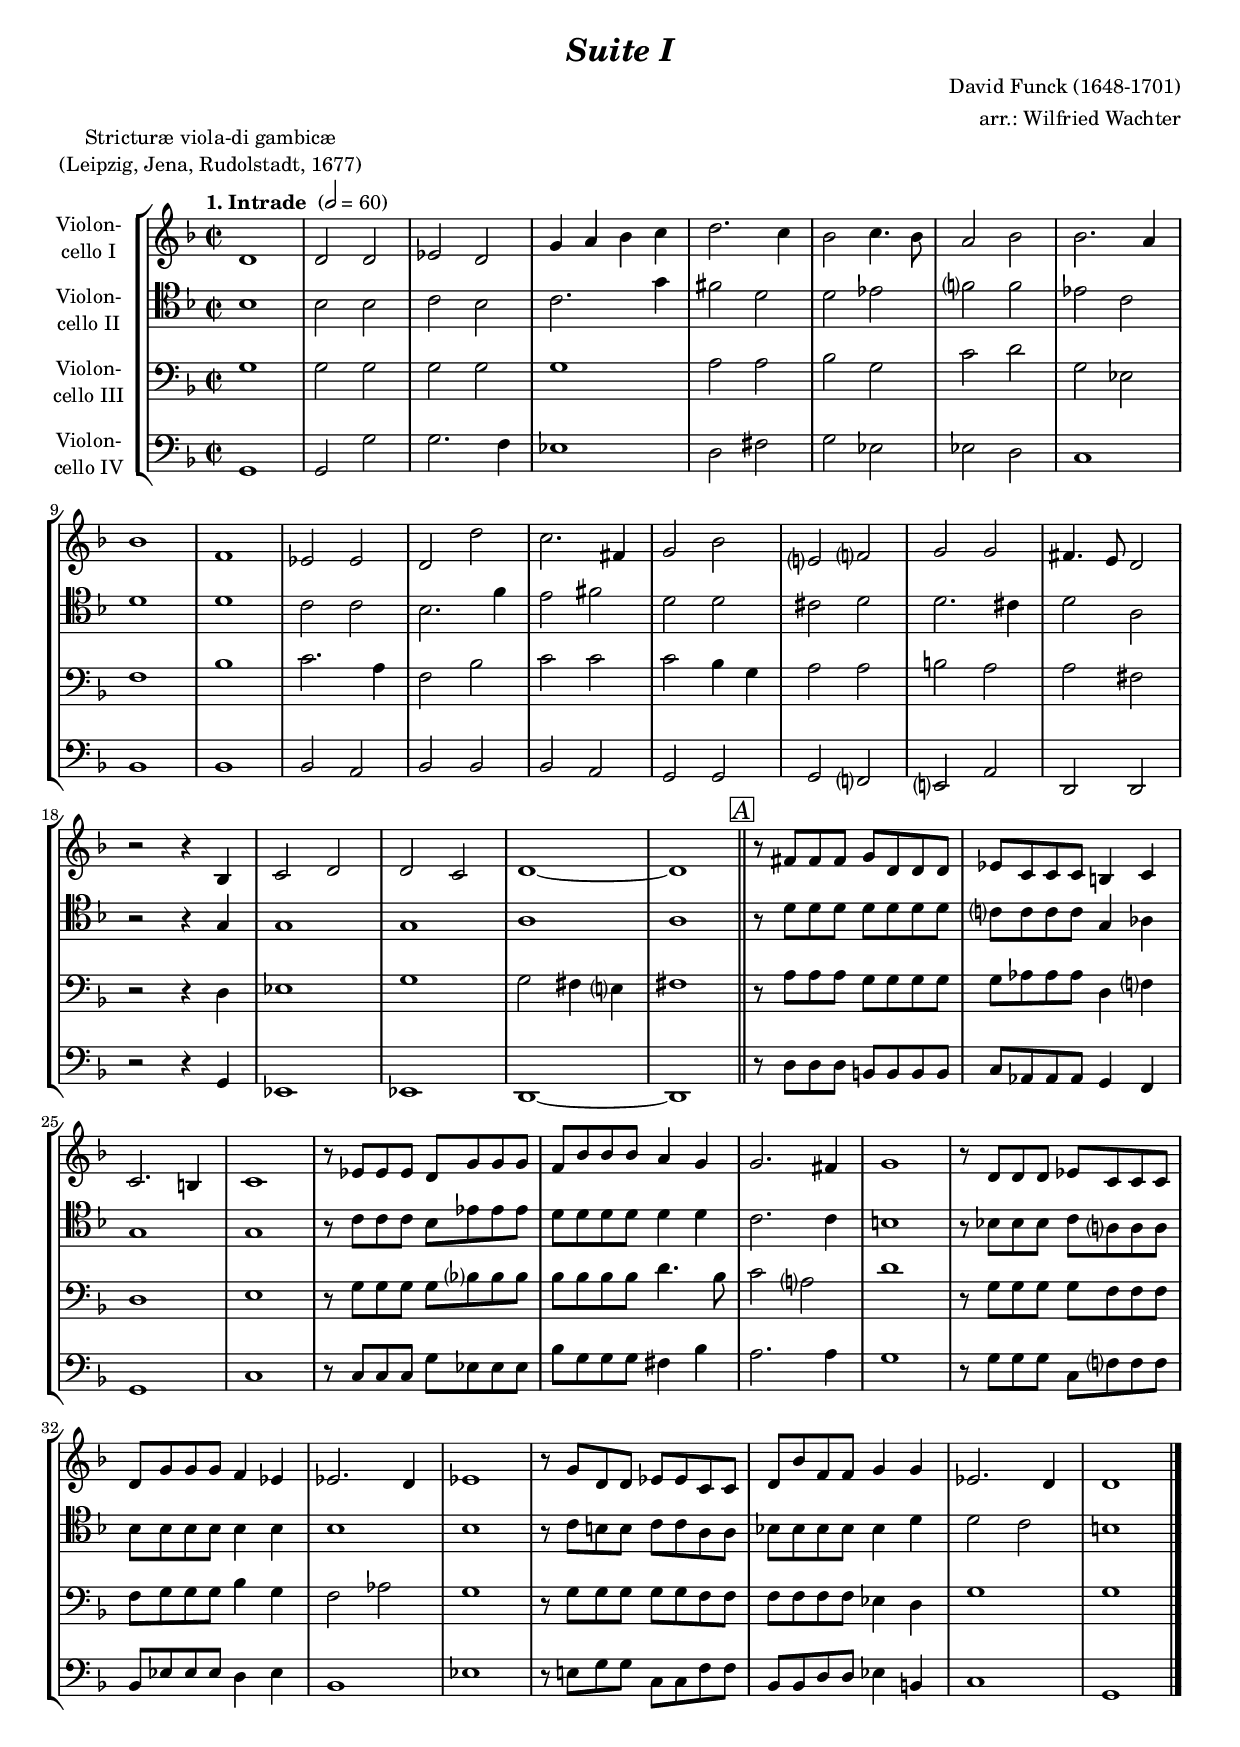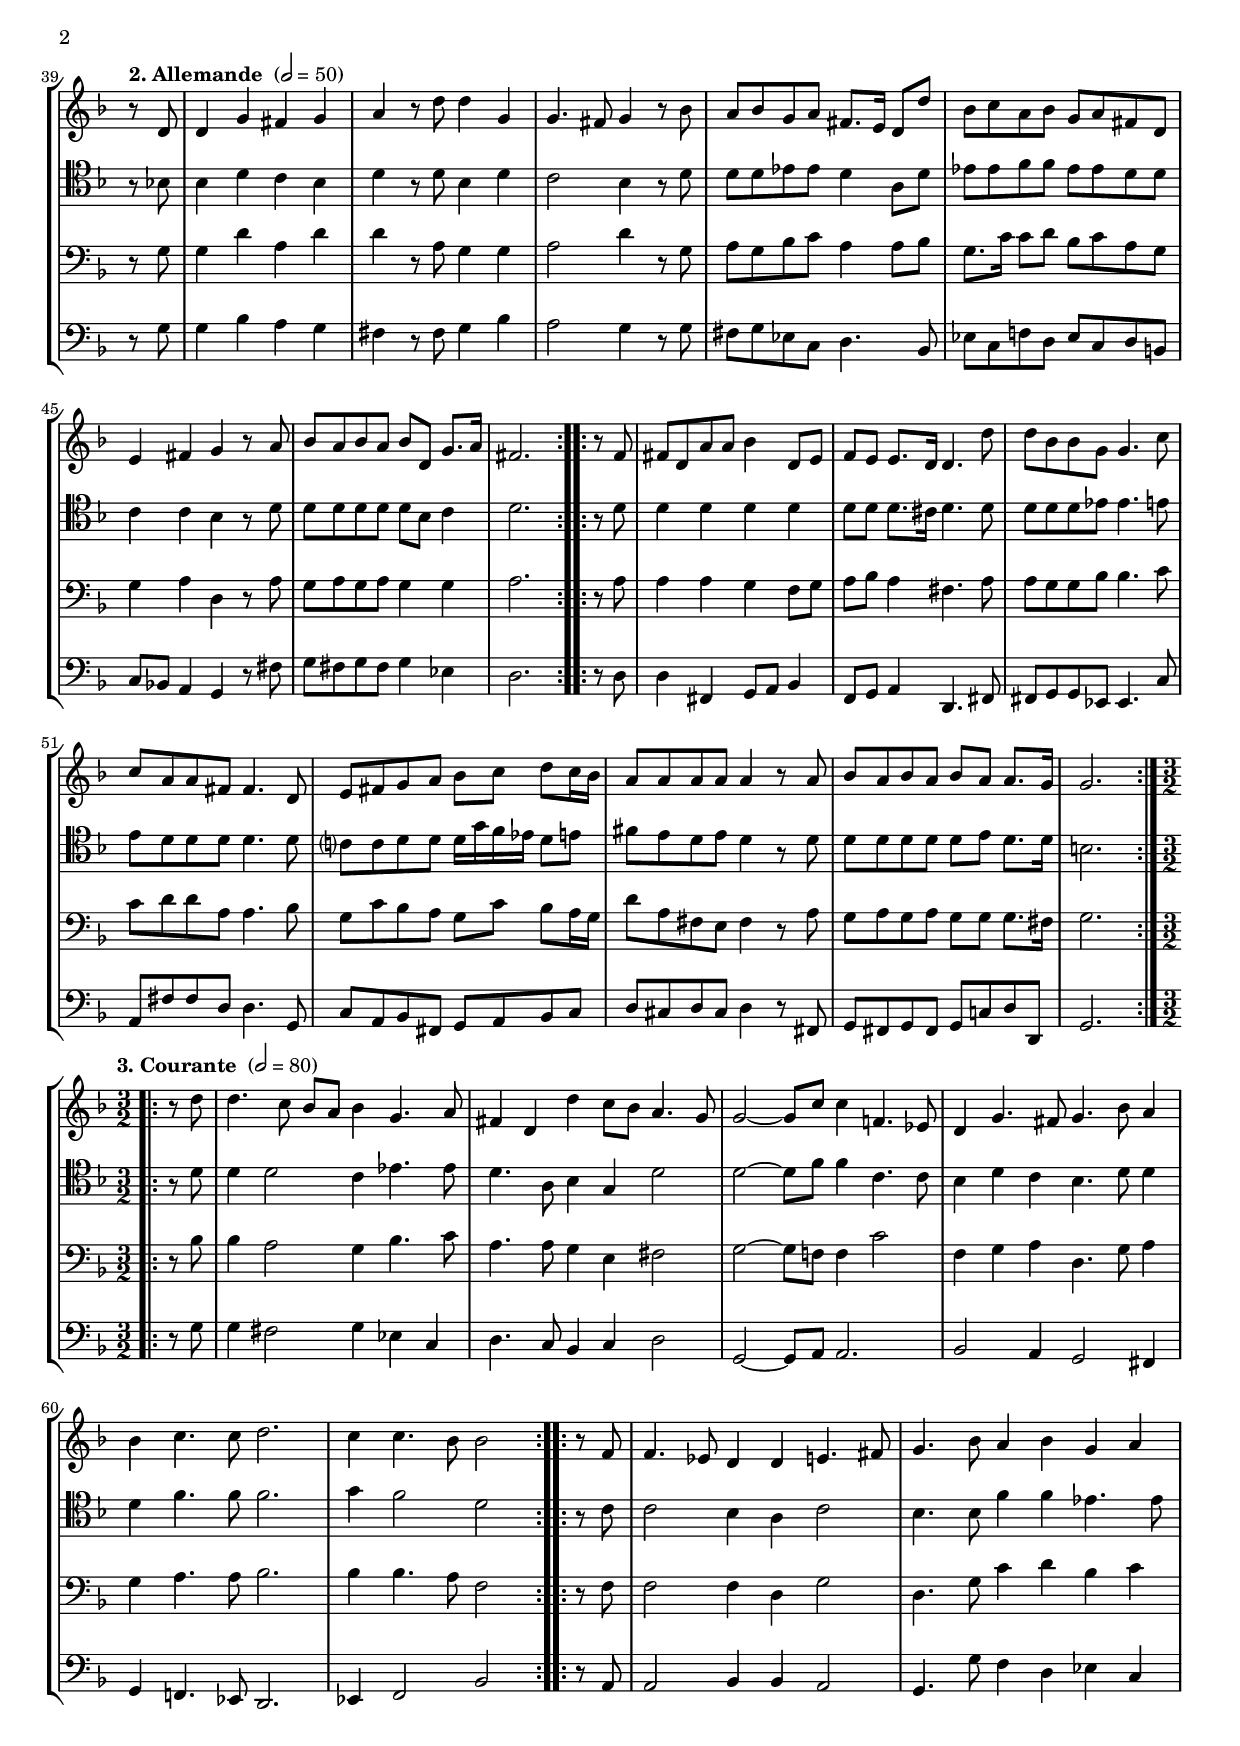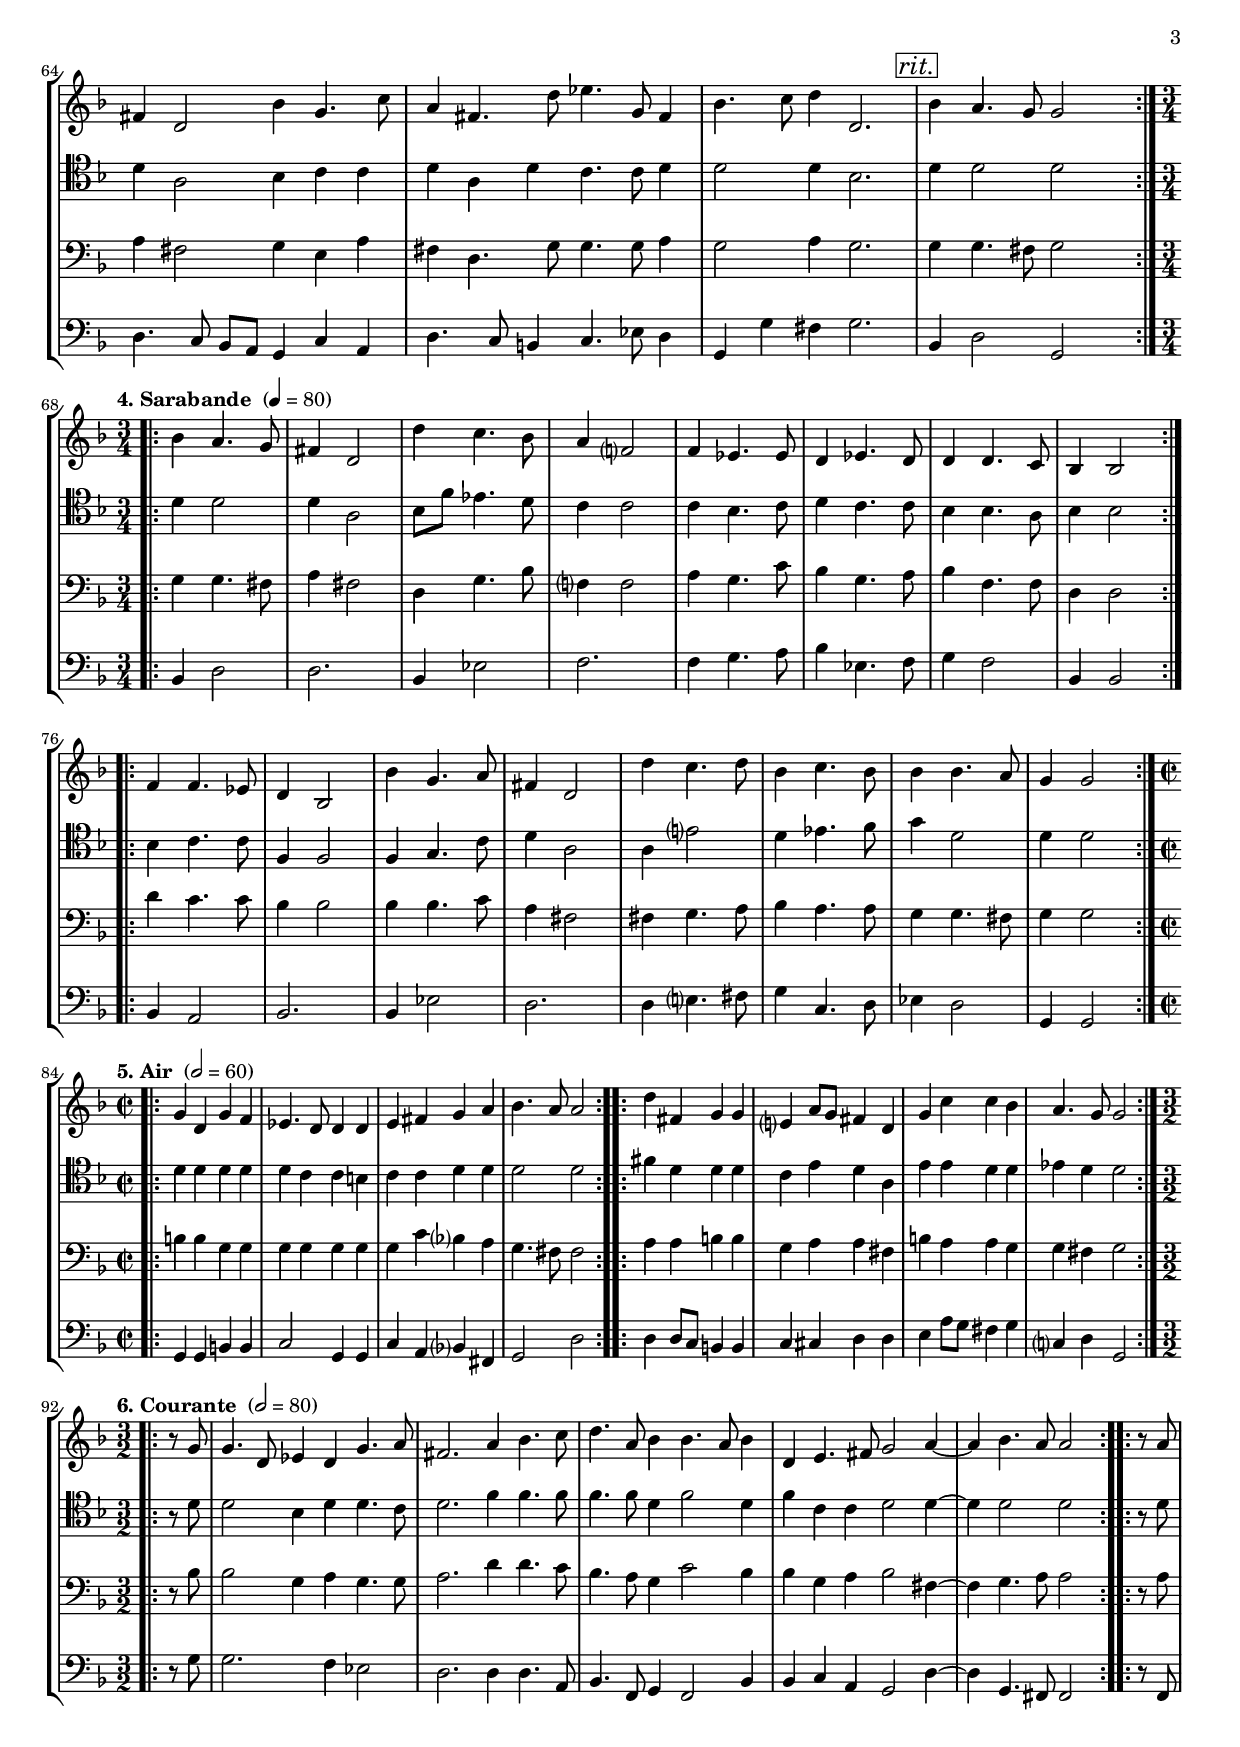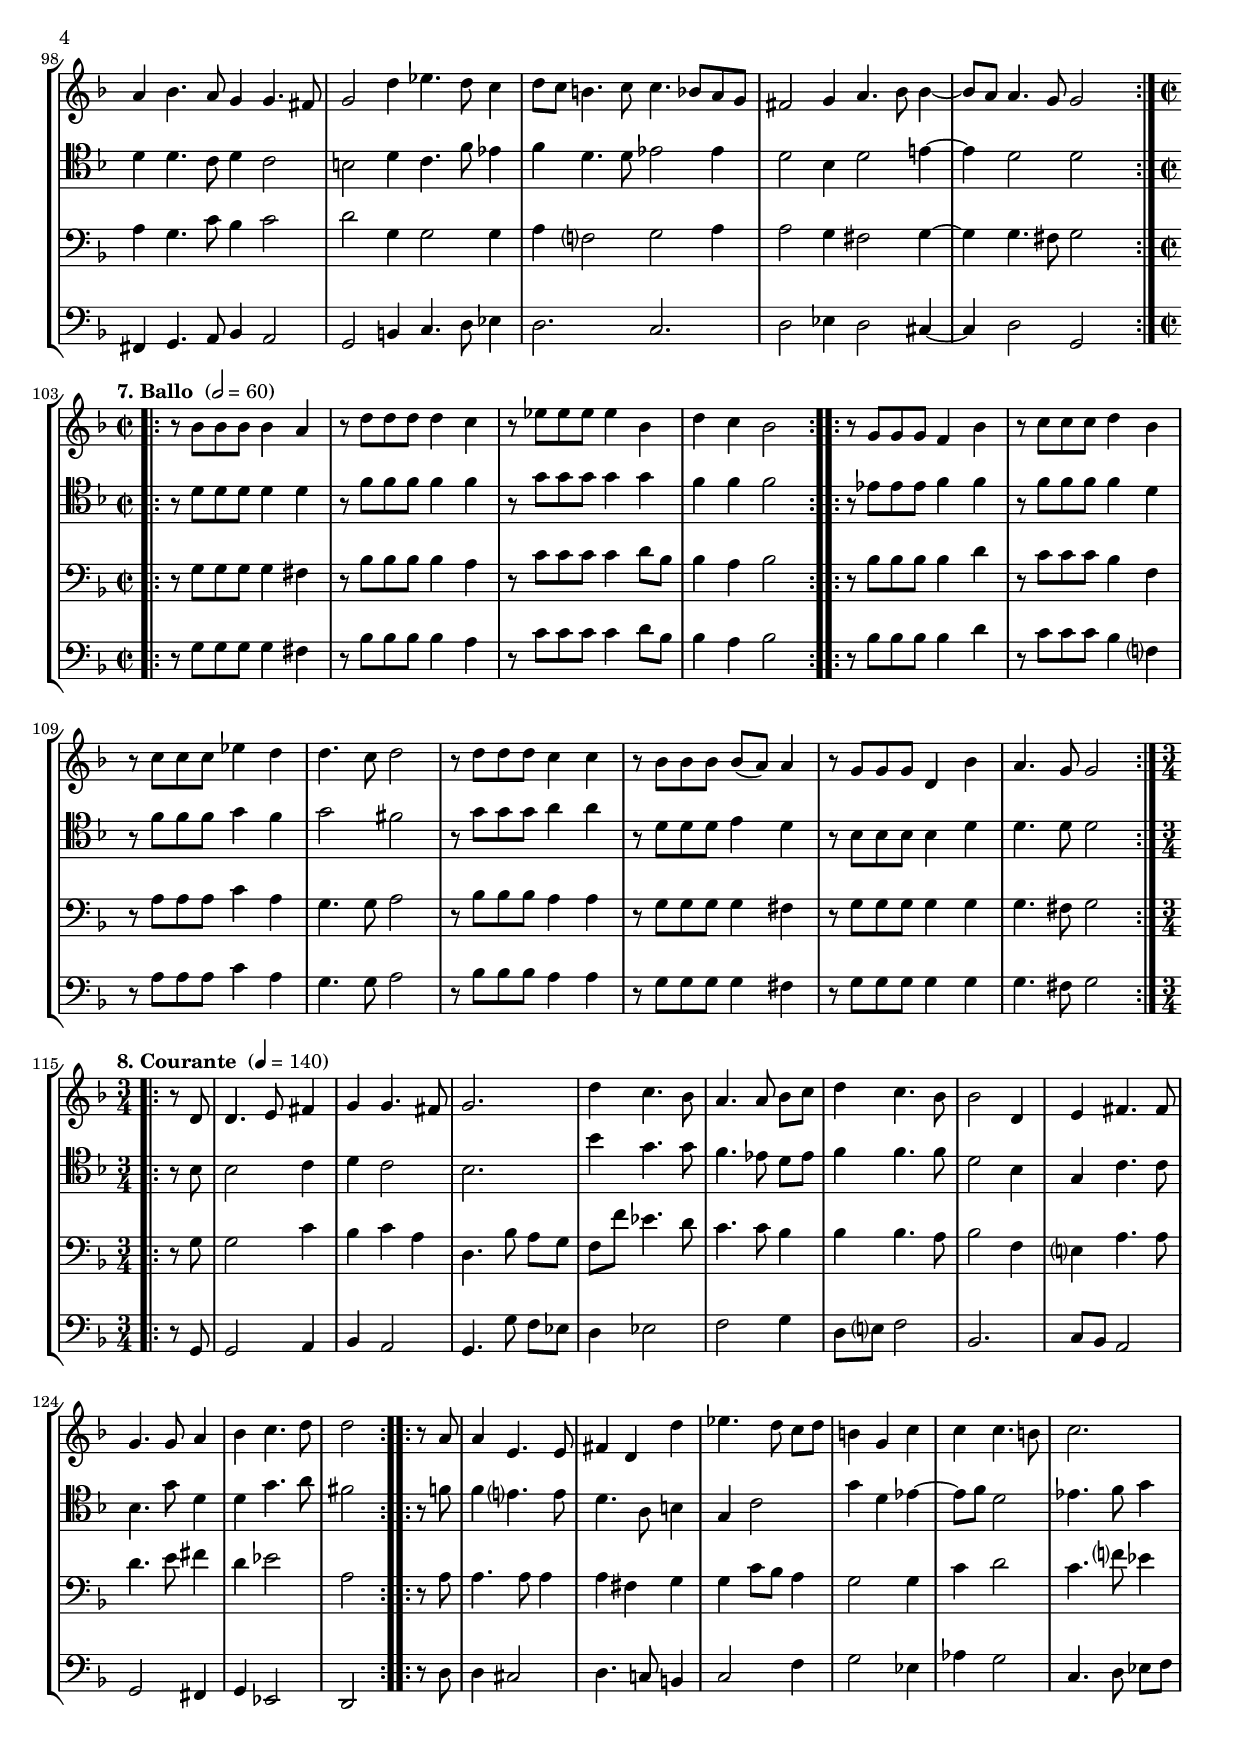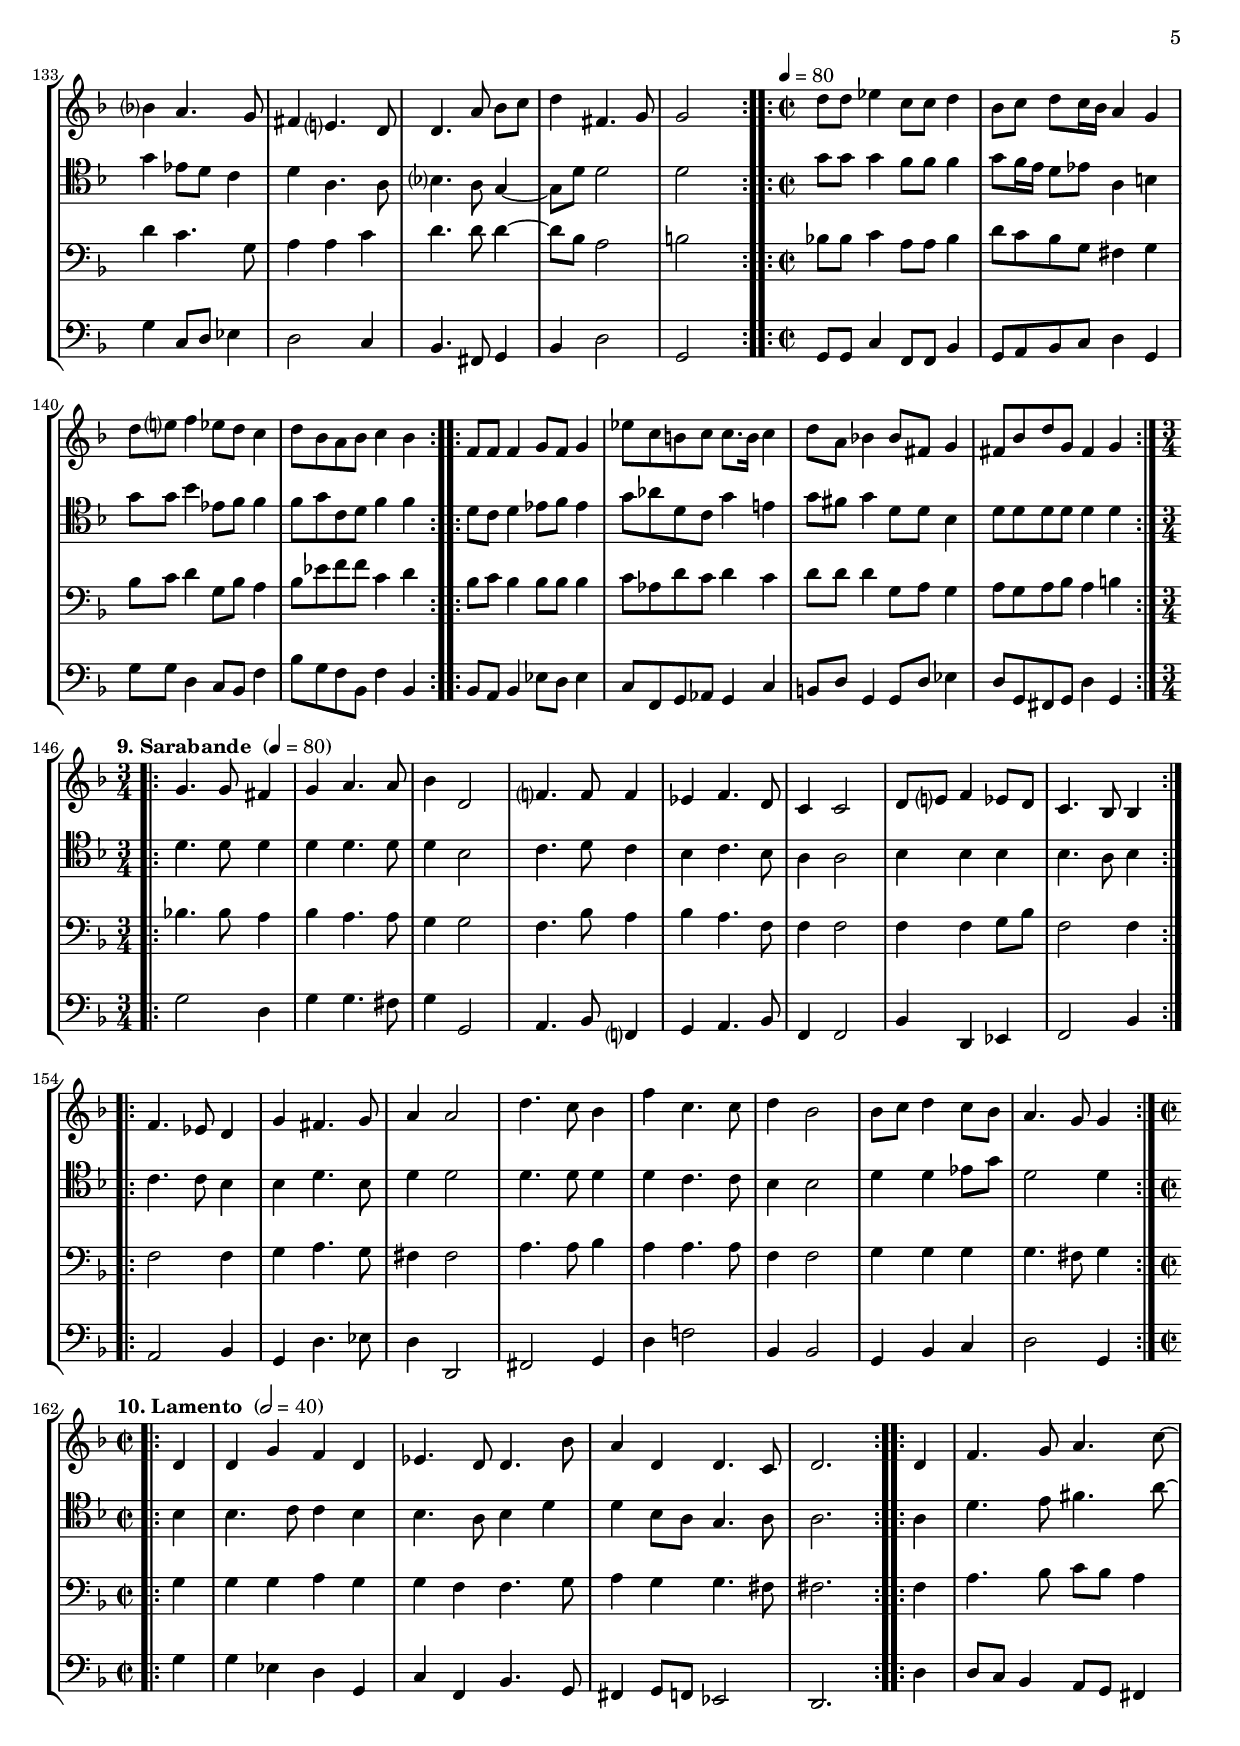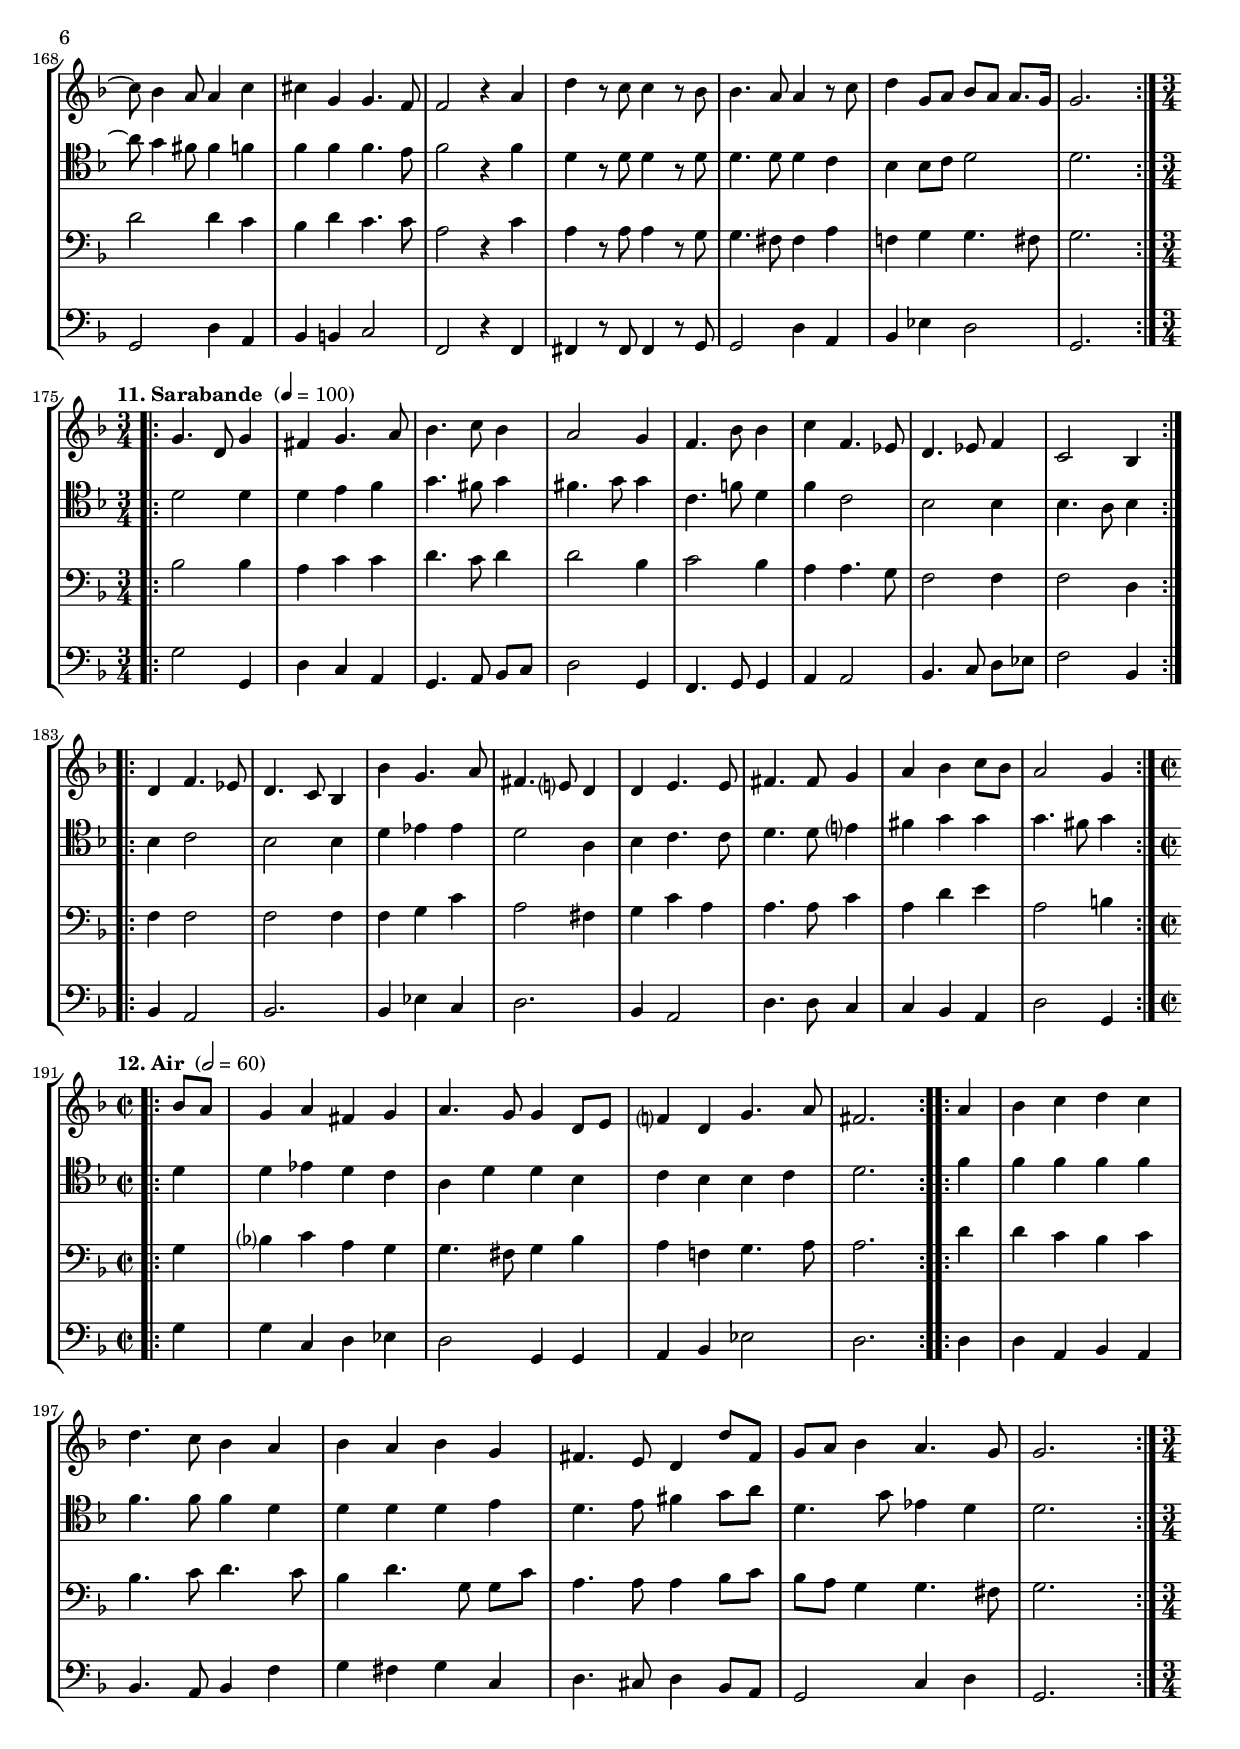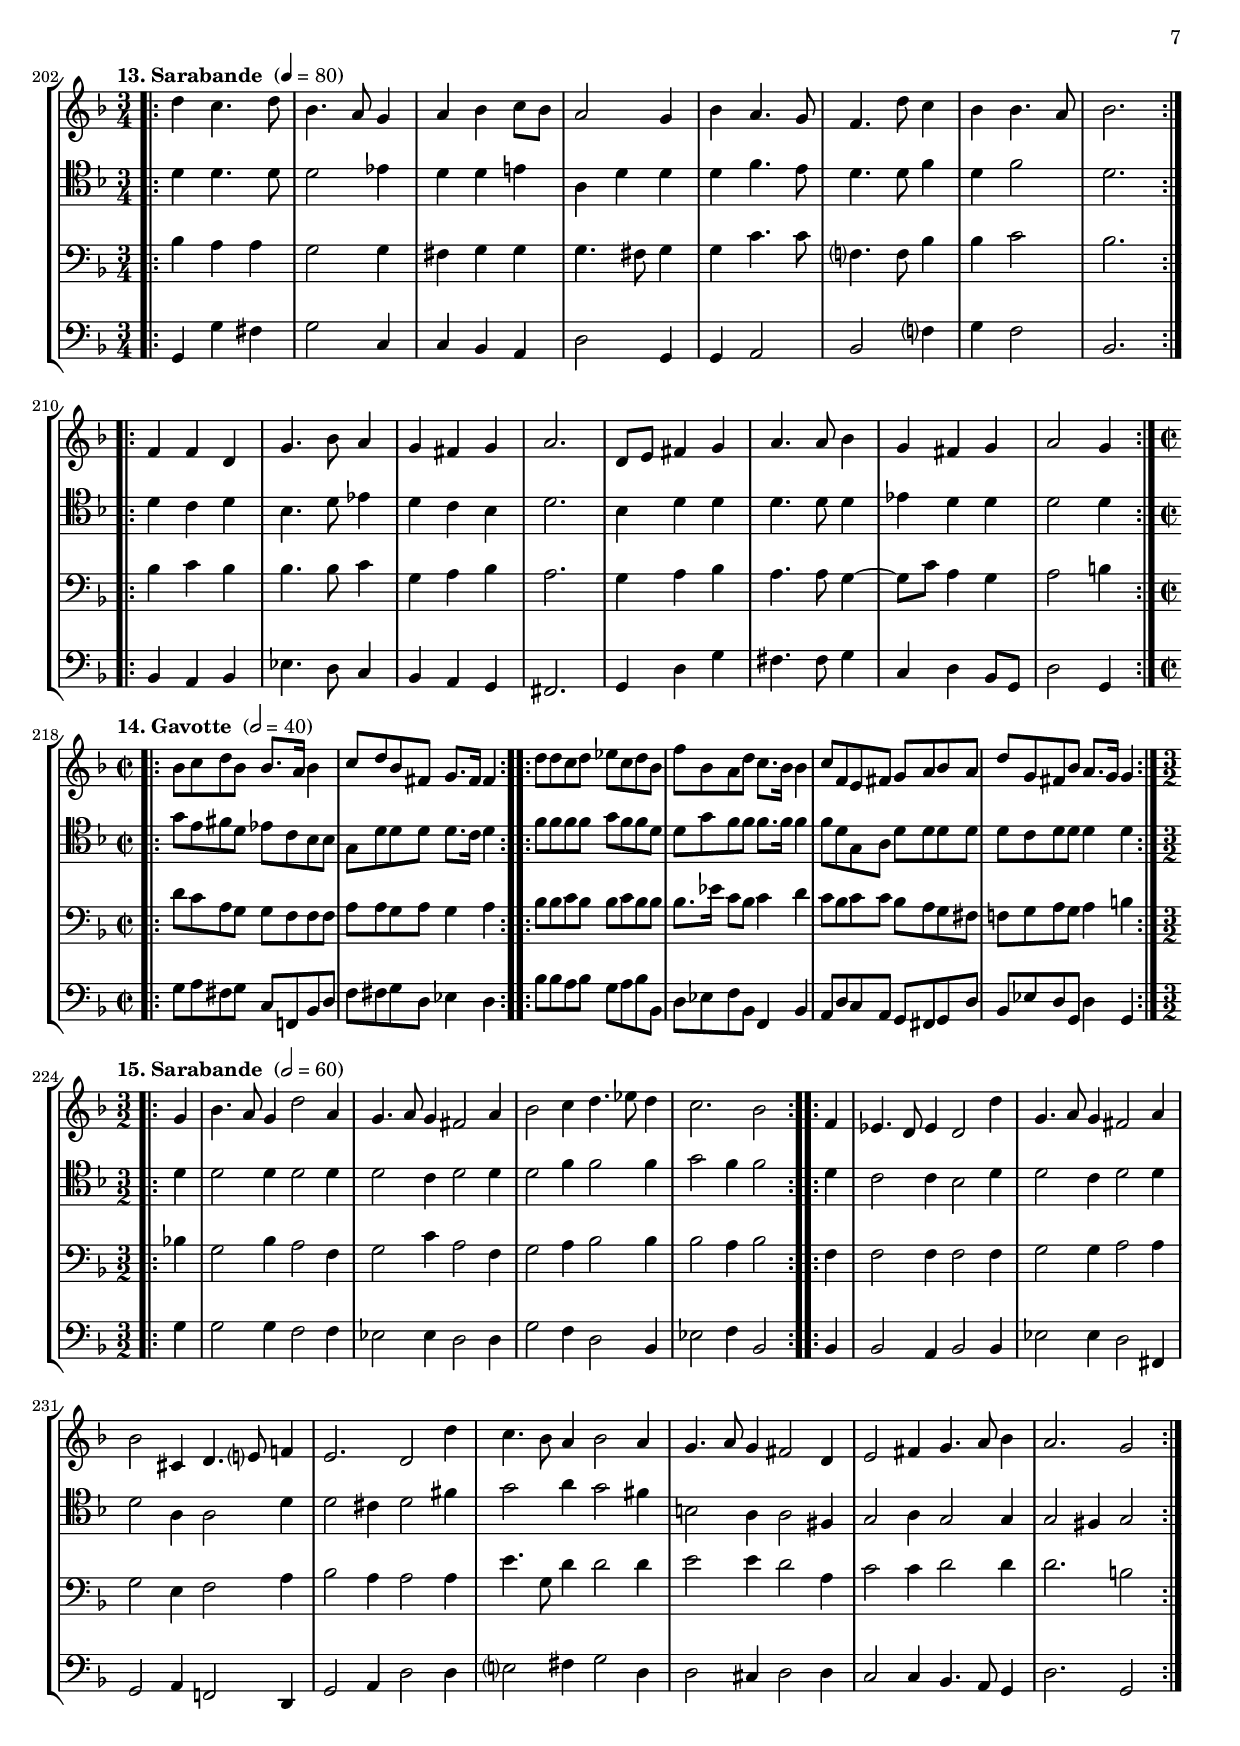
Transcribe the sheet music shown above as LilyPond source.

\version "2.18.2"
\include "deutsch.ly"
  
#(set-global-staff-size 17.5)

\header {
  title     = \markup \bold \italic "Suite I"
  composer  = "David Funck (1648-1701)"
  arranger  = "arr.: Wilfried Wachter"
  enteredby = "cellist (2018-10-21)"
  piece     = \markup \center-column {
    "Stricturæ viola-di gambicæ"
    "(Leipzig, Jena, Rudolstadt, 1677)"
    }
}

voiceconsts = {
  \key f \major
  \clef "bass"
%  \numericTimeSignature
  \compressFullBarRests
  % Set default beaming for all staves
% \set Timing.beamExceptions = #'()
% \set Timing.baseMoment     = #(ly:make-moment 1 4)
% \set Timing.beatStructure  = #'(1 1 1)
}

micl = "clarinet"
mifl = "flute"
miob = "oboe"
mifh = "french horn"
misx = "tenor sax"
mist = "string ensemble 1"
miba = "cello"

introa = {        \tempo "1. Intrade "    2=60  \time 2/2 }
introb = { \break \tempo "2. Allemande "  2=50 }
introc = { \break \tempo "3. Courante "   2=80  \time 3/2 }
introd = { \break \tempo "4. Sarabande "  4=80  \time 3/4 }
introe = { \break \tempo "5. Air "        2=60  \time 2/2 }
introf = { \break \tempo "6. Courante "   2=80  \time 3/2 }
introg = { \break \tempo "7. Ballo "      2=60  \time 2/2 }
introh = { \break \tempo "8. Courante "   4=140 \time 3/4 }
introi = { \break \tempo "9. Sarabande "  4=80  \time 3/4 }
introk = { \break \tempo "10. Lamento "   2=40  \time 2/2 }
introl = { \break \tempo "11. Sarabande " 4=100 \time 3/4 }
introm = { \break \tempo "12. Air "       2=60  \time 2/2 }
intron = { \break \tempo "13. Sarabande " 4=80  \time 3/4 }
introo = { \break \tempo "14. Gavotte "   2=40  \time 2/2 }
introp = { \break \tempo "15. Sarabande " 2=60  \time 3/2 }

rit  = \mark \markup \box \italic "rit."
boxa = { \bar "||" \mark \markup \box \italic "A" }

va = \relative c' {
  \voiceconsts
  \clef "treble"

  \introa
  d1
  d2 d
  es d
  g4 a b c
  d2. c4
  b2 c4. b8
  a2 b
  b2. a4
  b1
  f
  es2 es
  d d'

  c2. fis,4
  g2 b
  e,? f?
  g g
  fis4. e8 d2
  r r4 b
  c2 d
  d c
  d1~
  d \boxa
  r8 fis fis fis g d d d
  
  es c c c h4 c
  c2. h4
  c1
  r8 es es es d g g g
  f b b b a4 g
  g2. fis4
  g1

  r8 d d d es c c c
  d g g g f4 es
  es2. d4
  es1
  r8 g d d es es c c
  d b' f f g4 g
  es2. d4
  d1 \bar "|."

  \introb
  \repeat volta 2 {
    \partial 4 r8 d
    d4 g fis g
    a r8 d d4 g,
    g4. fis8 g4 r8 b
    a b g a fis8.[ e16] d8 d'
    b c a b g a fis d

    e4 fis g r8 a
    b a b a b d, g8.[ a16]
    fis2.
  }
  \repeat volta 2 {
    r8 fis
    fis d a' a b4 d,8 e
    f e e8.[ d16] d4. d'8
    d b b g g4. c8

    c a a fis fis4. d8
    e fis g a b c d[ c16 b]
    a8 a a a a4 r8 a
    b a b a b a a8.[ g16]
    g2.
  }

  \introc
  \repeat volta 2 {
    \partial 4 r8 d'
    d4. c8 b[ a] b4 g4. a8
    fis4 d d' c8 b a4. g8
    g2~ g8 c c4 f,!4. es8
    d4 g4. fis8 g4. b8 a4
    b c4. c8 d2.

    c4 c4. b8 b2
  }
  \repeat volta 2 {
    r8 f
    f4. es8 d4 d e4. fis8
    g4. b8 a4 b g a
    fis d2 b'4 g4. c8
    a4 fis4. d'8 es4. g,8 fis4

    b4. c8 d4 d,2. \rit
    b'4 a4. g8 g2 s4
  }

  \introd
  \repeat volta 2 {
    b a4. g8
    fis4 d2
    d'4 c4. b8
    a4 f?2
    f4 es4. es8
    d4 es4. d8

    d4 d4. c8
    b4 b2
  }
  \repeat volta 2 {
    f'4 f4. es8
    d4 b2
    b'4 g4. a8
    fis4 d2
    d'4 c4. d8
    b4 c4. b8
    b4 b4. a8
    g4 g2
  }

  \introe
  \repeat volta 2 {
    g4 d g f
    es4. d8 d4 d
    e fis g a
    b4. a8 a2
  }
  \repeat volta 2 {
    d4 fis, g g
    e? a8 g fis4 d
    g c c b

    a4. g8 g2
  }

  \introf
  \repeat volta 2 {
    \partial 4 r8 g
    g4. d8 es4 d g4. a8
    fis2. a4 b4. c8
    d4. a8 b4 b4. a8 b4
    d, e4. fis8 g2 a4~

    a b4. a8 a2
  }
  \repeat volta 2 {
    r8 a
    a4 b4. a8 g4 g4. fis8
    g2 d'4 es4. d8 c4
    d8 c h4. c8 c4. b8 a g
    fis2 g4 a4. b8 b4~

    b8 a a4. g8 g2 s4
  }

  \introg
  \repeat volta 2 {
    r8 b b b b4 a
    r8 d d d d4 c
    r8 es es es es4 b
    d c b2
  }
  \repeat volta 2 {
    r8 g g g f4 b

    r8 c c c d4 b
    r8 c c c es4 d
    d4. c8 d2
    r8 d d d c4 c
    r8 b b b b( a) a4
    r8 g g g d4 b'
    a4. g8 g2
  }

  \introh
  \repeat volta 2 {
    \partial 4 r8 d
    d4. e8 fis4
    g g4. fis8
    g2.
    d'4 c4. b8
    a4. a8 b[ c]
    d4 c4. b8
    b2 d,4
    e fis4. fis8

    g4. g8 a4
    b c4. d8
    d2
  }
  \repeat volta 2 {
    r8 a
    a4 e4. e8
    fis4 d d'
    es4. d8 c[ d]
    h4 g c
    c c4. h8
    c2.

    b?4 a4. g8
    fis4 e?4. d8
    d4. a'8 b[ c]
    d4 fis,4. g8
    g2 s4
  }

  \tempo 4=80 \time 2/2
  \repeat volta 2 {
    d'8 d es4 c8 c d4
    b8 c d[ c16 b] a4 g

    d'8 e? f4 es8 d c4
    d8 b a b c4 b
  }
  \repeat volta 2 {
    f8 f f4 g8 f g4
    es'8 c h c c8. h16 c4
    d8 a b!4 b8 fis g4
    fis8 b d g, fis4 g
  }

  \introi
  \repeat volta 2 {
    g4. g8 fis4
    g a4. a8
    b4 d,2
    f?4. f8 f4
    es f4. d8
    c4 c2
    d8 e? f4 es8 d
    c4. b8 b4
  }
  \repeat volta 2 {
    f'4. es8 d4
    g fis4. g8
    a4 a2
    d4. c8 b4
    f' c4. c8
    d4 b2
    b8 c d4 c8 b
    a4. g8 g4
  }

  \introk
  \repeat volta 2 {
    \partial 4 d
    d g f d
    es4. d8 d4. b'8
    a4 d, d4. c8
    d2.
  }
  \repeat volta 2 {
    d4
    f4. g8 a4. c8~
    c b4 a8 a4 c
    cis g g4. f8
    f2 r4 a

    d r8 c c4 r8 b
    b4. a8 a4 r8 c
    d4 g,8 a b a a8.[ g16]
    g2. s4
  }

  \introl
  \repeat volta 2 {
    g4. d8 g4
    fis g4. a8
    b4. c8 b4
    a2 g4

    f4. b8 b4
    c f,4. es8
    d4. es8 f4
    c2 b4
  }
  \repeat volta 2 {
    d f4. es8
    d4. c8 b4
    b' g4. a8
    fis4. e?8 d4

    d e4. e8
    fis4. fis8 g4
    a b c8 b
    a2 g4
  }

  \introm
  \repeat volta 2 {
    \partial 4 b8 a
    g4 a fis g
    a4. g8 g4 d8 e
    f?4 d g4. a8

    fis2.
  }
  \repeat volta 2 {
    a4
    b c d c
    d4. c8 b4 a
    b a b g
    fis4. e8 d4 d'8 fis,
    g a b4 a4. g8
    g2. s4
  }

  \intron
  \repeat volta 2 {
    d'4 c4. d8

    b4. a8 g4
    a b c8 b
    a2 g4
    b a4. g8
    f4. d'8 c4
    b b4. a8
    b2.
  }
  \repeat volta 2 {
    f4 f d
    g4. b8 a4
    g fis g

    a2.
    d,8 e fis4 g
    a4. a8 b4
    g fis g
    a2 g4
  }

  \introo
  \repeat volta 2 {
    b8 c d b b8. a16 b4
    c8 d b fis g8. fis16 fis4
  }

  \repeat volta 2 {
    d'8 d c d es c d b
    f' b, a d c8. b16 b4
    c8 f, e fis g a b a
    d g, fis b a8. g16 g4
  }

  \introp
  \repeat volta 2 {
    \partial 4 g

    b4. a8 g4 d'2 a4
    g4. a8 g4 fis2 a4
    b2 c4 d4. es8 d4
    c2. b2
  }
  \repeat volta 2 {
    f4
    es4. d8 es4 d2 d'4
    g,4. a8 g4 fis2 a4

    b2 cis,4 d4. e?8 f!4
    e2. d2 d'4
    c4. b8 a4 b2 a4
    g4. a8 g4 fis2 d4
    e2 fis4 g4. a8 b4
    a2. g2
  }
}

vb = \relative c' {
  \voiceconsts
  \clef "tenor"

  \introa
  b1
  b2 b
  c b
  c2. g'4
  fis2 d
  d es
  f? f
  es c
  d1
  d
  c2 c
  b2. f'4
  e2 fis
  
  d d
  cis d
  d2. cis4
  d2 a
  r r4 g
  g1
  g
  a
  a \boxa
  r8 d d d d d d d
  c? c c c g4 as
  
  g1
  g
  r8 c c c b es es es
  d d d d d4 d
  c2. c4
  h1
  r8 b! b b c a? a a
  b b b b b4 b
  b1

  b
  r8 c h h c c a a
  b! b b b b4 d
  d2 c
  h1 \bar "|."

  \introb
  \repeat volta 2 {
    \partial 4 r8 b!
    b4 d c b
    d r8 d b4 d
    c2 b4 r8 d
    d d es es d4 a8 d
    es es f f es es d d
    c4 c b r8 d
    
    d d d d d b c4
    d2.
  }
  \repeat volta 2 {
    r8 d
    d4 d d d
    d8 d d8.[ cis16] d4. d8
    d d d es es4. e8
    e d d d d4. d8

    c? c d d d16 g f es d8[ e]
    fis e d e d4 r8 d
    d d d d d e d8.[ d16]
    h2.
  }

  \introc
  \repeat volta 2 {
    \partial 4 r8 d
    d4 d2 c4 es4. es8

    d4. a8 b4 g d'2
    d~ d8 f f4 c4. c8
    b4 d c b4. d8 d4
    d f4. f8 f2.
    g4 f2 d
  }
  \repeat volta 2 {
    r8 c
    c2 b4 a c2

    b4. b8 f'4 f es4. es8
    d4 a2 b4 c c
    d a d c4. c8 d4
    d2 d4 b2. \rit
    d4 d2 d s4
  }

  \introd
  \repeat volta 2 {
    d d2
    d4 a2
    b8 f' es4. d8

    c4 c2
    c4 b4. c8
    d4 c4. c8
    b4 b4. a8
    b4 b2
  }
  \repeat volta 2 {
    b4 c4. c8
    f,4 f2
    f4 g4. c8
    d4 a2
    a4 e'?2
    d4 es4. f8

    g4 d2
    d4 d2
  }

  \introe
  \repeat volta 2 {
    d4 d d d
    d c c h
    c c d d
    d2 d
  }
  \repeat volta 2 {
    fis4 d d d
    c e d a
    e' e d d

    es d d2
  }

  \introf
  \repeat volta 2 {
    \partial 4 r8 d
    d2 b4 d d4. c8
    d2. f4 f4. f8
    f4. f8 d4 f2 d4
    f c c d2 d4~
    d d2 d
  }
  \repeat volta 2 {
    r8 d

    d4 d4. c8 d4 c2
    h d4 c4. f8 es4
    f4 d4. d8 es2 es4
    d2 b4 d2 e!4~
    e d2 d s4
  }

  \introg
  \repeat volta 2 {
    r8 d d d d4 d
    r8 f f f f4 f

    r8 g g g g4 g
    f f f2
  }
  \repeat volta 2 {
    r8 es es es f4 f
    r8 f f f f4 d
    r8 f f f g4 f
    g2 fis
    r8 g g g a4 a

    r8 d, d d e4 d
    r8 b b b b4 d
    d4. d8 d2
  }

  \introh
  \repeat volta 2 {
    r8 b
    b2 c4
    d c2
    b2.
    b'4 g4. g8
    f4. es8 d[ es]

    f4 f4. f8
    d2 b4
    g c4. c8
    b4. g'8 d4
    d g4. a8
    fis2
  }
  \repeat volta 2 {
    r8 f!
    f4 e?4. e8
    d4. a8 h4
    g c2

    g'4 d es~
    es8 f d2
    es4. f8 g4
    g es8 d c4
    d a4. a8
    b?4. a8 g4~
    g8 d' d2
    d s4
  }
  
  \tempo 4=80 \time 2/2
  \repeat volta 2 {
    g8 g g4 f8 f f4

    g8[ f16 e] d8 es a,4 h
    g'8 g b4 es,8 f f4
    f8 g c, d f4 f
  }
  \repeat volta 2 {
    d8 c d4 es8 f es4
    g8 as d, c g'4 e!

    g8 fis g4 d8 d b4
    d8 d d d d4 d
  }

  \introi
  \repeat volta 2 {
    d4. d8 d4
    d d4. d8
    d4 b2
    c4. d8 c4
    b c4. b8
    a4 a2
    b4 b b

    b4. a8 b4
  }
  \repeat volta 2 {
    c4. c8 b4
    b d4. b8
    d4 d2
    d4. d8 d4
    d c4. c8
    b4 b2
    d4 d es8 g
    d2 d4
  }

  \introk
  \repeat volta 2 {
    \partial 4 b

    b4. c8 c4 b
    b4. a8 b4 d
    d b8 a g4. a8
    a2.
  }
  \repeat volta 2 {
    a4
    d4. e8 fis4. a8~
    a g4 fis8 fis4 f
    f f f4. e8

    f2 r4 f
    d r8 d d4 r8 d
    d4. d8 d4 c
    b b8 c d2
    d2. s4
  }

  \introl
  \repeat volta 2 {
    d2 d4
    d e f
    g4. fis8 g4
    fis4. g8 g4

    c,4. f!8 d4
    f c2
    b b4
    b4. a8 b4
  }
  \repeat volta 2 {
    b c2
    b b4
    d es es
    d2 a4
    b c4. c8
    d4. d8 e?4
    fis g g

    g4. fis8 g4
  }

  \introm
  \repeat volta 2 {
    \partial 4 d
    d es d c
    a d d b
    c b b c
    d2.
  }
  \repeat volta 2 {
    f4
    f f f f
    f4. f8 f4 d

    d d d e
    d4. e8 fis4 g8 a
    d,4. g8 es4 d
    d2. s4
  }

  \intron
  \repeat volta 2 {
    d4 d4. d8
    d2 es4
    d d e!
    a, d d
    d f4. e8

    d4. d8 f4
    d f2
    d2.
  }
  \repeat volta 2 {
    d4 c d
    b4. d8 es4
    d c b
    d2.
    b4 d d
    d4. d8 d4
    es d d

    d2 d4
  }

  \introo
  \repeat volta 2 {
    g8 e fis d es c b b
    g d' d d d8. c16 d4
  }
  \repeat volta 2 {
    f8 f f f g f f d
    d g f f f8. f16 f4

    f8 d g, a d d d d
    d c d d d4 d
  }

  \introp
  \repeat volta 2 {
    \partial 4 d
    d2 d4 d2 d4
    d2 c4 d2 d4
    d2 f4 f2 f4
    g2 f4 f2
  }
  \repeat volta 2 {
    d4

    c2 c4 b2 d4
    d2 c4 d2 d4
    d2 a4 a2 d4
    d2 cis4 d2 fis4
    g2 a4 g2 fis4
    h,2 a4 a2 fis4
    g2 a4 g2 g4
    g2 fis4 g2
  }
}

\include "v3.ily"
vd = \relative c {
  \voiceconsts

  \introa
  g1
  g2 g'
  g2. f4
  es1
  d2 fis
  g es
  es d
  c1
  b
  b
  b2 a
  b b
  b a
  
  g g
  g f?
  e? a
  d, d
  r r4 g
  es1
  es
  d~
  d \boxa
  r8 d' d d h h h h
  c as as as g4 f
  
  g1
  c
  r8 c c c g' es es es
  b' g g g fis4 b
  a2. a4
  g1
  r8 g g g c, f? f f
  b, es es es d4 es

  b1
  es
  r8 e! g g c, c f f
  b, b d d es4 h
  c1
  g \bar "|."

  \introb
  \repeat volta 2 {
    \partial 4 r8 g'
    g4 b a g
    fis r8 fis g4 b
    a2 g4 r8 g
    fis g es c d4. b8
    es c f! d es c d h
    c b! a4 g r8 fis'

    g fis g fis g4 es
    d2.
  }
  \repeat volta 2 {
    r8 d
    d4 fis, g8 a b4
    f8 g a4 d,4. fis8
    fis g g es es4. c'8

    a fis' fis d d4. g,8
    c a b fis g a b c
    d cis d cis d4 r8 fis,
    g fis g fis g c! d d,
    g2.
  }

  \introc
  \repeat volta 2 {
    \partial 4 r8 g'

    g4 fis2 g4 es c
    d4. c8 b4 c d2
    g,~ g8 a a2.
    b2 a4 g2 fis4
    g f!4. es8 d2.
    es4 f2 b
  }
  \repeat volta 2 {
    r8 a

    a2 b4 b a2
    g4. g'8 f4 d es c
    d4. c8 b[ a] g4 c a
    d4. c8 h4 c4. es8 d4
    g, g' fis g2. \rit
    b,4 d2 g, s4
  }

  \introd
  \repeat volta 2 {
    b d2
    d2.
    b4 es2
    f2.
    f4 g4. a8
    b4 es,4. f8
    g4 f2
    b,4 b2
  }
  \repeat volta 2 {
    b4 a2
    b2. b4 es2

    d2.
    d4 e?4. fis8
    g4 c,4. d8
    es4 d2
    g,4 g2
  }

  \introe
  \repeat volta 2 {
    g4 g h h
    c2 g4 g
    c a b? fis
    g2 d'
  }
  \repeat volta 2 {
    d4 d8 c h4 h
    c cis d d
    e a8 g fis4 g
    c,? d g,2
  }

  \introf
  \repeat volta 2 {
    \partial 4 r8 g'
    g2. f4 es2
    d2. d4 d4. a8

    b4. f8 g4 f2 b4
    b c a g2 d'4~
    d g,4. fis8 fis2
  }
  \repeat volta 2 {
    r8 fis
    fis4 g4. a8 b4 a2
    g h4 c4. d8 es4
    d2. c

    d2 es4 d2 cis4~
    cis d2 g, s4
  }

  \introg
  \repeat volta 2 {
    r8 g' g g g4 fis
    r8 b b b b4 a
    r8 c c c c4 d8 b
    b4 a b2
  }
  \repeat volta 2 {
    r8 b b b b4 d
    r8 c c c b4 f?
    r8 a a a c4 a
    g4. g8 a2
    r8 b b b a4 a
    r8 g g g g4 fis

    r8 g g g g4 g
    g4. fis8 g2
  }

  \introh
  \repeat volta 2 {
    \partial 4 r8 g,
    g2 a4
    b a2
    g4. g'8 f[ es]
    d4 es2
    f g4
    d8 e? f2
    b,2.

    c8 b a2
    g fis4
    g es2
    d
  }
  \repeat volta 2 {
    r8 d'
    d4 cis2
    d4. c!8 h4
    c2 f4
    g2 es4
    as g2
    c,4. d8 es[ f]

    g4 c,8 d es4
    d2 c4
    b4. fis8 g4
    b d2
    g, s4
  }

  \tempo 4=80 \time 2/2
  \repeat volta 2 {
    g8 g c4 f,8 f b4
    g8 a b c d4 g,
    g'8 g d4 c8 b f'4

    b8 g f b, f'4 b,
  }
  \repeat volta 2 {
    b8 a b4 es8 d es4
    c8 f, g as g4 c
    h8 d g,4 g8 d' es4
    d8 g, fis g d'4 g,
  }

  \introi
  \repeat volta 2 {
    g'2 d4

    g g4. fis8
    g4 g,2
    a4. b8 f?4
    g a4. b8
    f4 f2
    b4 d, es
    f2 b4
  }
  \repeat volta 2 {
    a2 b4
    g d'4. es8
    d4 d,2

    fis g4
    d' f!2
    b,4 b2
    g4 b c
    d2 g,4
  }

  \introk
  \repeat volta 2 {
    \partial 4 g'
    g es d g,
    c f, b4. g8
    fis4 g8 f es2
    d2.
  }
  \repeat volta 2 {
    d'4
    d8 c b4 a8 g fis4
    g2 d'4 a
    b h c2
    f, r4 f
    fis r8 fis fis4 r8 g
    g2 d'4 a
    b es d2
    g,2. s4
  }

  \introl
  \repeat volta 2 {
    g'2 g,4
    d' c a
    g4. a8 b[ c]
    d2 g,4
    f4. g8 g4
    a a2
    b4. c8 d[ es]
    f2 b,4
  }
  \repeat volta 2 {
    b a2
    b2.

    b4 es c
    d2.
    b4 a2
    d4. d8 c4
    c b a
    d2 g,4
  }

  \introm
  \repeat volta 2 {
    \partial 4 g'
    g c, d es
    d2 g,4 g
    a b es2

    d2.
  }
  \repeat volta 2 {
    d4
    d a b a
    b4. a8 b4 f'
    g fis g c,
    d4. cis8 d4 b8 a
    g2 c4 d
    g,2. s4
  }

  \intron
  \repeat volta 2 {
    g4 g' fis

    g2 c,4
    c b a
    d2 g,4
    g a2
    b f'?4
    g f2
    b,2.
  }
  \repeat volta 2 {
    b4 a b
    es4. d8 c4
    b a g
    fis2.
    g4 d' g

    fis4. fis8 g4
    c, d b8 g
    d'2 g,4
  }

  \introo
  \repeat volta 2 {
    g'8 a fis g c, f,! b d
    f fis g d es4 d
  }
  \repeat volta 2 {
    b'8 b a b g a b b,

    d es f b, f4 b
    a8 d c a g fis g d'
    b es d g, d'4 g,
  }

  \introp
  \repeat volta 2 {
    \partial 4 g'
    g2 g4 f2 f4
    es2 es4 d2 d4
    g2 f4 d2 b4

    es2 f4 b,2
  }
  \repeat volta 2 {
    b4
    b2 a4 b2 b4
    es2 es4 d2 fis,4
    g2 a4 f!2 d4
    g2 a4 d2 d4
    e?2 fis4 g2 d4
    d2 cis4 d2 d4

    c2 c4 b4. a8 g4
    d'2. g,2
  }
}


music = \new StaffGroup <<
      \new Staff {
	\set Staff.midiInstrument = \miba
	\set Staff.instrumentName = \markup \center-column { "Violon-" "cello I" }
	\transpose f f { \va }
      }

      \new Staff {
	\set Staff.midiInstrument = \miba
	\set Staff.instrumentName = \markup \center-column { "Violon-" "cello II" }
	\transpose f f { \vb }
      }

      \new Staff {
	\set Staff.midiInstrument = \miba
	\set Staff.instrumentName = \markup \center-column { "Violon-" "cello III" }
	\transpose f f { \vc }
      }

      \new Staff {
	\set Staff.midiInstrument = \miba
	\set Staff.instrumentName = \markup \center-column { "Violon-" "cello IV" }
	\transpose f f { \vd }
      }
>>

\book {
  \score {
    \music
    \layout {}
  }

  \score {
    \unfoldRepeats \music

    \midi {
      \context {
        \Score
      }
    }
  }
}
